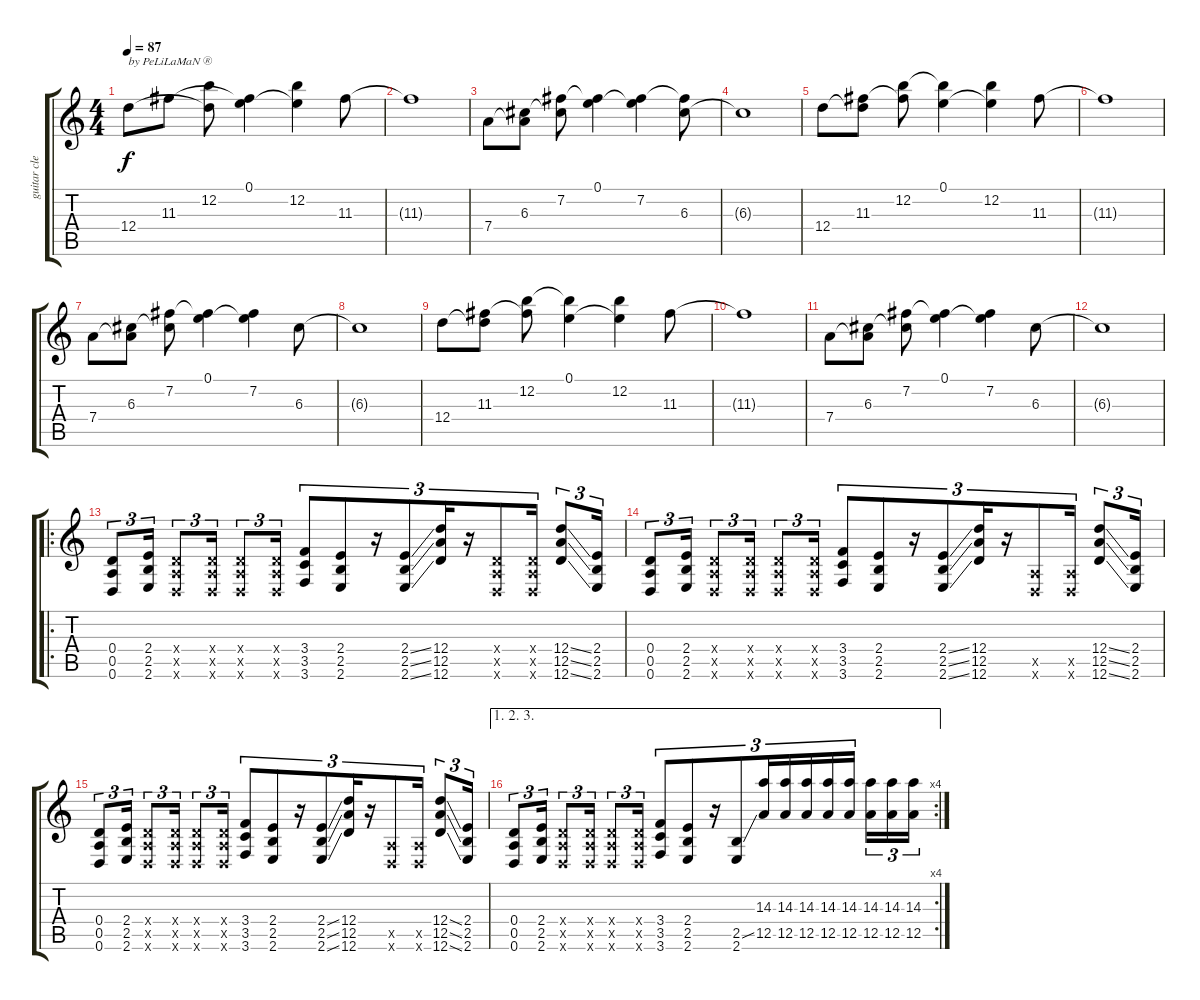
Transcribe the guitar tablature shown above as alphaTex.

\track ("guitar clean" "guitar cle") {instrument electricguitarjazz}
\staff {score tabs}
\tuning (E4 B3 G3 D3 A2 D2) {hide}
\ts (4 4)
\tempo 87
\clef g2
\ks c
12.4.8{txt "by PeLiLaMaN ®" dy f instrument electricguitarjazz} 11.3.8 (12.2 12.4{t}).8 (0.1 11.3{t}).4 (0.1{t} 12.2).4 11.3.8 |
11.3{t}.1 |
7.4.8 (6.3 7.4{t}).8 (7.2 6.3{t}).8 (0.1 7.2{t}).4 (0.1{t} 7.2).4 (7.2{t} 6.3).8 |
6.3{t}.1 |
12.4.8 (11.3 12.4{t}).8 (12.2 11.3{t}).8 (0.1 12.2{t}).4 (0.1{t} 12.2).4 11.3.8 |
11.3{t}.1 |
7.4.8 (6.3 7.4{t}).8 (7.2 6.3{t}).8 (0.1 7.2{t}).4 (0.1{t} 7.2).4 6.3.8 |
6.3{t}.1 |
12.4.8 (11.3 12.4{t}).8 (12.2 11.3{t}).8 (0.1 12.2{t}).4 (0.1{t} 12.2).4 11.3.8 |
11.3{t}.1 |
7.4.8 (6.3 7.4{t}).8 (7.2 6.3{t}).8 (0.1 7.2{t}).4 (0.1{t} 7.2).4 6.3.8 |
6.3{t}.1 |
\ro
(0.4 0.5 0.6).8{tu (3 2) instrument distortionguitar} (2.4 2.5 2.6).16{tu (3 2)} (0.4{x} 0.5{x} 0.6{x}).8{tu (3 2)} (0.4{x} 0.5{x} 0.6{x}).16{tu (3 2)} (0.4{x} 0.5{x} 0.6{x}).8{tu (3 2)} (0.4{x} 0.5{x} 0.6{x}).16{tu (3 2)} (3.4 3.5 3.6).8{tu (3 2)} (2.4 2.5 2.6).8{tu (3 2)} r.16{tu (3 2)} (2.4{ss} 2.5{ss} 2.6{ss}).8{tu (3 2)} (12.4 12.5 12.6).16{tu (3 2)} r.16{tu (3 2)} (0.4{x} 0.5{x} 0.6{x}).8{tu (3 2)} (0.4{x} 0.5{x} 0.6{x}).16{tu (3 2)} (12.4{ss} 12.5{ss} 12.6{ss}).8{tu (3 2)} (2.4 2.5 2.6).16{tu (3 2)} |
(0.4 0.5 0.6).8{tu (3 2)} (2.4 2.5 2.6).16{tu (3 2)} (0.4{x} 0.5{x} 0.6{x}).8{tu (3 2)} (0.4{x} 0.5{x} 0.6{x}).16{tu (3 2)} (0.4{x} 0.5{x} 0.6{x}).8{tu (3 2)} (0.4{x} 0.5{x} 0.6{x}).16{tu (3 2)} (3.4 3.5 3.6).8{tu (3 2)} (2.4 2.5 2.6).8{tu (3 2)} r.16{tu (3 2)} (2.4{ss} 2.5{ss} 2.6{ss}).8{tu (3 2)} (12.4 12.5 12.6).16{tu (3 2)} r.16{tu (3 2)} (0.5{x} 0.6{x}).8{tu (3 2)} (0.5{x} 0.6{x}).16{tu (3 2)} (12.4{ss} 12.5{ss} 12.6{ss}).8{tu (3 2)} (2.4 2.5 2.6).16{tu (3 2)} |
(0.4 0.5 0.6).8{tu (3 2)} (2.4 2.5 2.6).16{tu (3 2)} (0.4{x} 0.5{x} 0.6{x}).8{tu (3 2)} (0.4{x} 0.5{x} 0.6{x}).16{tu (3 2)} (0.4{x} 0.5{x} 0.6{x}).8{tu (3 2)} (0.4{x} 0.5{x} 0.6{x}).16{tu (3 2)} (3.4 3.5 3.6).8{tu (3 2)} (2.4 2.5 2.6).8{tu (3 2)} r.16{tu (3 2)} (2.4{ss} 2.5{ss} 2.6{ss}).8{tu (3 2)} (12.4 12.5 12.6).16{tu (3 2)} r.16{tu (3 2)} (0.5{x} 0.6{x}).8{tu (3 2)} (0.5{x} 0.6{x}).16{tu (3 2)} (12.4{ss} 12.5{ss} 12.6{ss}).8{tu (3 2)} (2.4 2.5 2.6).16{tu (3 2)} |
\ae (1 2 3)
\rc 4
(0.4 0.5 0.6).8{tu (3 2)} (2.4 2.5 2.6).16{tu (3 2)} (0.4{x} 0.5{x} 0.6{x}).8{tu (3 2)} (0.4{x} 0.5{x} 0.6{x}).16{tu (3 2)} (0.4{x} 0.5{x} 0.6{x}).8{tu (3 2)} (0.4{x} 0.5{x} 0.6{x}).16{tu (3 2)} (3.4 3.5 3.6).8{tu (3 2)} (2.4 2.5 2.6).8{tu (3 2)} r.16{tu (3 2)} (2.5{ss} 2.6{ss}).8{tu (3 2)} (14.3 12.5).16{tu (3 2)} (14.3 12.5).16{tu (3 2)} (14.3 12.5).16{tu (3 2)} (14.3 12.5).16{tu (3 2)} (14.3 12.5).16{tu (3 2)} (14.3 12.5).16{tu (3 2)} (14.3 12.5).16{tu (3 2)} (14.3 12.5).16{tu (3 2)}
